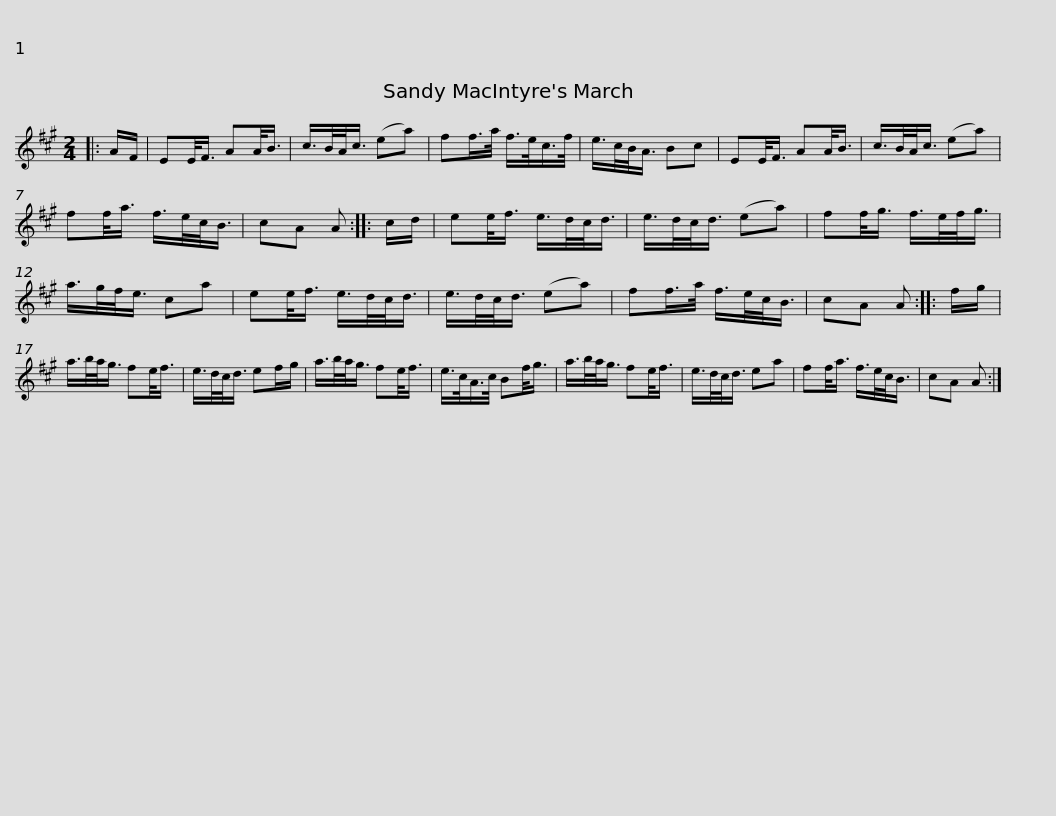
X:1
L:1/8
M:2/4
I:linebreak $
K:A
V:1 treble
V:1
|: A/F/ | EE/<F/ AA/<B/ | c/>B/A/<c/ (ea) | ff/>a/ f/>e/c/>f/ | e/>c/B/<A/ Bc | %5
 EE/<F/ AA/<B/ | c/>B/A/<c/ (ea) |$ ff/<a/ f/>e/c/<B/ | cA A :: c/d/ | %10
 ee/<f/ e/>d/c/<d/ | e/>d/c/<d/ (ea) | ff/<g/ f/>e/f/<g/ | a/>g/f/<e/ ca |$ ee/<f/ e/>d/c/<d/ | %15
 e/>d/c/<d/ (ea) | ff/>a/ f/>e/c/<B/ | cA A :: f/g/ | a/>b/a/<g/ fe/<f/ | %20
 e/>d/c/<d/ ef/g/ |$ a/>b/a/<g/ fe/<f/ | e/>c/A/>c/ Bf/<g/ | a/>b/a/<g/ fe/<f/ | e/>d/c/<d/ ea | %25
 ff/<a/ f/>e/c/<B/ | cA A :| %27
